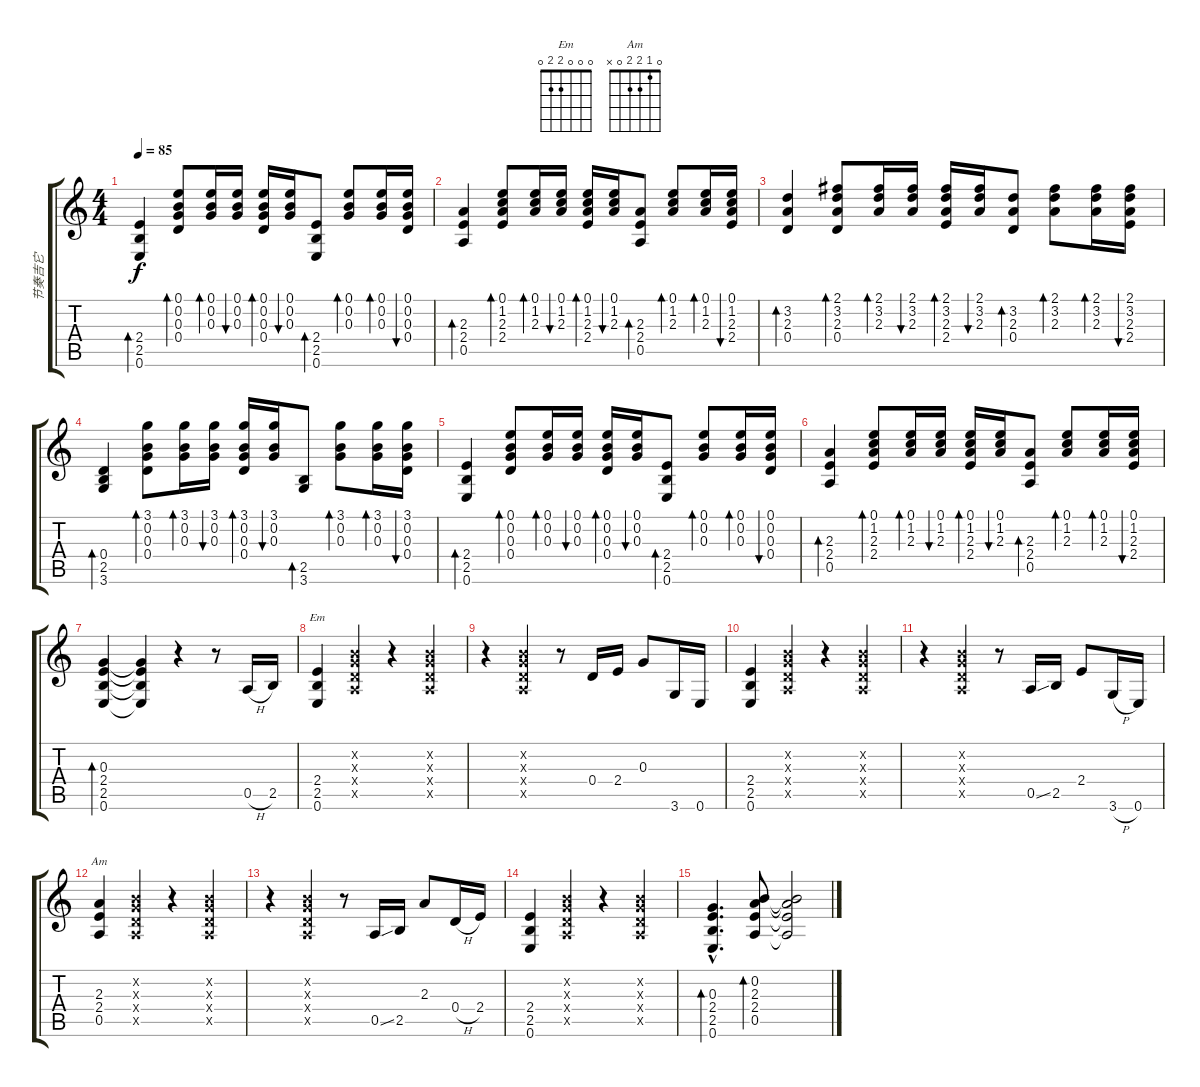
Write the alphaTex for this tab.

\track ("节奏吉它" "节奏吉它") {instrument acousticguitarsteel}
\staff {score tabs}
\tuning (E4 B3 G3 D3 A2 E2) {hide}
\chord ("Em" 0 0 0 2 2 0)
\chord ("Am" 0 1 2 2 0 x)
\ts (4 4)
\tempo 85
\clef g2
\ks c
(2.4 2.5 0.6).4{bd 30 dy f} (0.1 0.2 0.3 0.4).8{bd 30} (0.1 0.2 0.3).16{bd 30} (0.1 0.2 0.3).16{bu 30} (0.1 0.2 0.3 0.4).16{bd 30} (0.1 0.2 0.3).16{bu 30} (2.4 2.5 0.6).8{bd 30} (0.1 0.2 0.3).8{bd 30} (0.1 0.2 0.3).16{bd 30} (0.1 0.2 0.3 0.4).16{bu 30} |
(2.3 2.4 0.5).4{bd 30} (0.1 1.2 2.3 2.4).8{bd 30} (0.1 1.2 2.3).16{bd 30} (0.1 1.2 2.3).16{bu 30} (0.1 1.2 2.3 2.4).16{bd 30} (0.1 1.2 2.3).16{bu 30} (2.3 2.4 0.5).8{bd 30} (0.1 1.2 2.3).8{bd 30} (0.1 1.2 2.3).16{bd 30} (0.1 1.2 2.3 2.4).16{bu 30} |
(3.2 2.3 0.4).4{bd 30} (2.1 3.2 2.3 0.4).8{bd 30} (2.1 3.2 2.3).16{bd 30} (2.1 3.2 2.3).16{bu 30} (2.1 3.2 2.3 2.4).16{bd 30} (2.1 3.2 2.3).16{bu 30} (3.2 2.3 0.4).8{bd 30} (2.1 3.2 2.3).8{bd 30} (2.1 3.2 2.3).16{bd 30} (2.1 3.2 2.3 2.4).16{bu 30} |
(0.4 2.5 3.6).4{bd 30} (3.1 0.2 0.3 0.4).8{bd 30} (3.1 0.2 0.3).16{bd 30} (3.1 0.2 0.3).16{bu 30} (3.1 0.2 0.3 0.4).16{bd 30} (3.1 0.2 0.3).16{bu 30} (2.5 3.6).8{bd 30} (3.1 0.2 0.3).8{bd 30} (3.1 0.2 0.3).16{bd 30} (3.1 0.2 0.3 0.4).16{bu 30} |
(2.4 2.5 0.6).4{bd 30} (0.1 0.2 0.3 0.4).8{bd 30} (0.1 0.2 0.3).16{bd 30} (0.1 0.2 0.3).16{bu 30} (0.1 0.2 0.3 0.4).16{bd 30} (0.1 0.2 0.3).16{bu 30} (2.4 2.5 0.6).8{bd 30} (0.1 0.2 0.3).8{bd 30} (0.1 0.2 0.3).16{bd 30} (0.1 0.2 0.3 0.4).16{bu 30} |
(2.3 2.4 0.5).4{bd 30} (0.1 1.2 2.3 2.4).8{bd 30} (0.1 1.2 2.3).16{bd 30} (0.1 1.2 2.3).16{bu 30} (0.1 1.2 2.3 2.4).16{bd 30} (0.1 1.2 2.3).16{bu 30} (2.3 2.4 0.5).8{bd 30} (0.1 1.2 2.3).8{bd 30} (0.1 1.2 2.3).16{bd 30} (0.1 1.2 2.3 2.4).16{bu 30} |
(0.3 2.4 2.5 0.6).4{bd 60} (0.3{t} 2.4{t} 2.5{t} 0.6{t}).4 r.4 r.8 0.5{h}.16 2.5.16 |
(2.4 2.5 0.6).4{ch "Em"} (0.2{x} 0.3{x} 0.4{x} 0.5{x}).4 r.4 (0.2{x} 0.3{x} 0.4{x} 0.5{x}).4 |
r.4 (0.2{x} 0.3{x} 0.4{x} 0.5{x}).4 r.8 0.4.16 2.4.16 0.3.8 3.6.16 0.6.16 |
(2.4 2.5 0.6).4 (0.2{x} 0.3{x} 0.4{x} 0.5{x}).4 r.4 (0.2{x} 0.3{x} 0.4{x} 0.5{x}).4 |
r.4 (0.2{x} 0.3{x} 0.4{x} 0.5{x}).4 r.8 0.5{ss}.16 2.5.16 2.4.8 3.6{h}.16 0.6.16 |
(2.3 2.4 0.5).4{ch "Am"} (0.2{x} 0.3{x} 0.4{x} 0.5{x}).4 r.4 (0.2{x} 0.3{x} 0.4{x} 0.5{x}).4 |
r.4 (0.2{x} 0.3{x} 0.4{x} 0.5{x}).4 r.8 0.5{ss}.16 2.5.16 2.3.8 0.4{h}.16 2.4.16 |
(2.4 2.5 0.6).4 (0.2{x} 0.3{x} 0.4{x} 0.5{x}).4 r.4 (0.2{x} 0.3{x} 0.4{x} 0.5{x}).4 |
(0.3{hac} 2.4{hac} 2.5{hac} 0.6{hac}).4{d bd 60} (0.2 2.3 2.4 0.5).8{bd 60} (0.2{t} 2.3{t} 2.4{t} 0.5{t}).2
